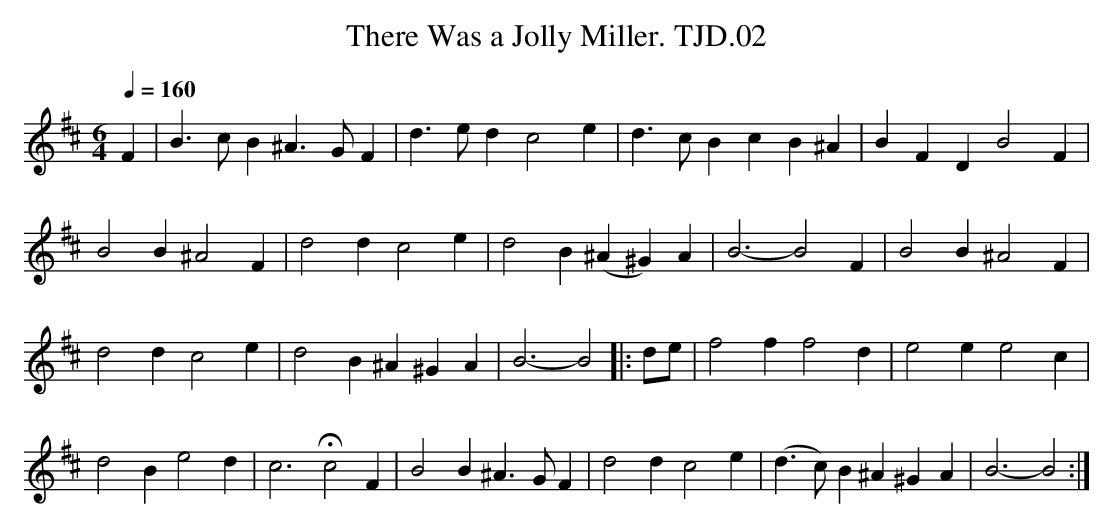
X:1
T:There Was a Jolly Miller. TJD.02
M:6/4
L:1/4
Q:1/4=160
K:Bm
F|B>cB^A>GF|d>edc2e|d>cBcB^A|BFDB2F|
B2B^A2F|d2dc2e|d2B(^A^G)A|B3-B2F|B2B^A2F|
d2dc2e|d2B^A^GA|B3-B2\|:d/e/|f2ff2d|e2ee2c|
d2Be2d|c3Hc2F|B2B^A>GF|d2dc2e|(d>c)B^A^GA|B3-B2:|
